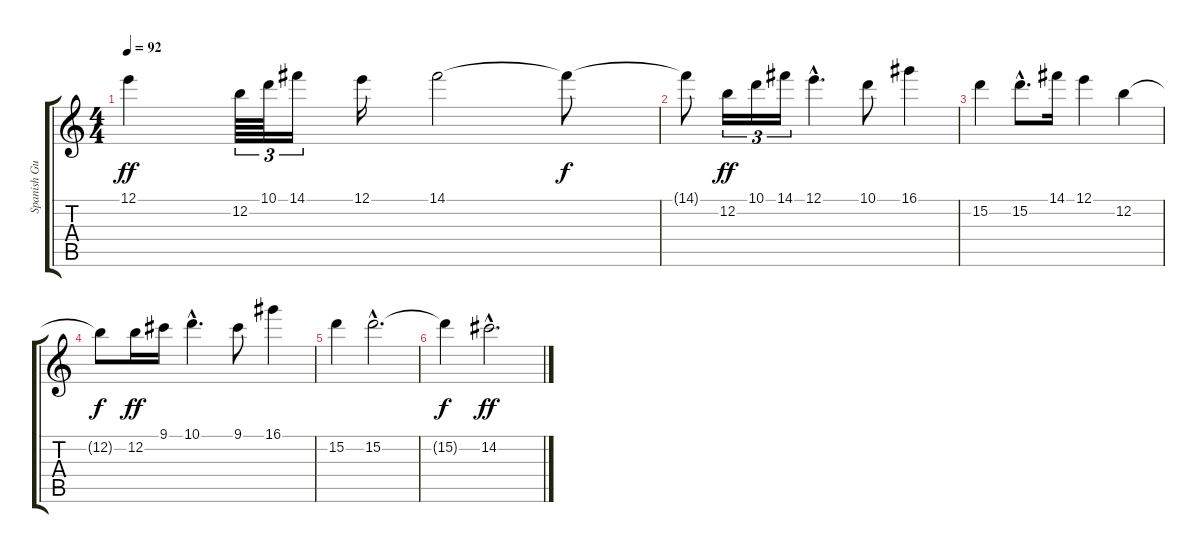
\track ("Spanish Guitar" "Spanish Gu") {instrument acousticguitarsteel}
\staff {score tabs}
\tuning (E4 B3 G3 D3 A2 E2) {hide}
\ts (4 4)
\tempo 92
\clef g2
\ks c
12.1.4{dy ff} 12.2.64{tu (3 2)} 10.1.64{tu (3 2)} 14.1.16{tu (3 2)} 12.1.16 14.1.2 14.1{t}.8{dy f} |
14.1{t}.8 12.2.16{tu (3 2) dy ff} 10.1.16{tu (3 2)} 14.1.16{tu (3 2)} 12.1{hac}.4{d} 10.1.8 16.1.4 |
15.2.4 15.2{hac}.8{d} 14.1.16 12.1.4 12.2.4 |
12.2{t}.8{dy f} 12.2.16{dy ff} 9.1.16 10.1{hac}.4{d} 9.1.8 16.1.4 |
15.2.4 15.2{hac}.2{d} |
15.2{t}.4{dy f} 14.2{hac}.2{d dy ff}
